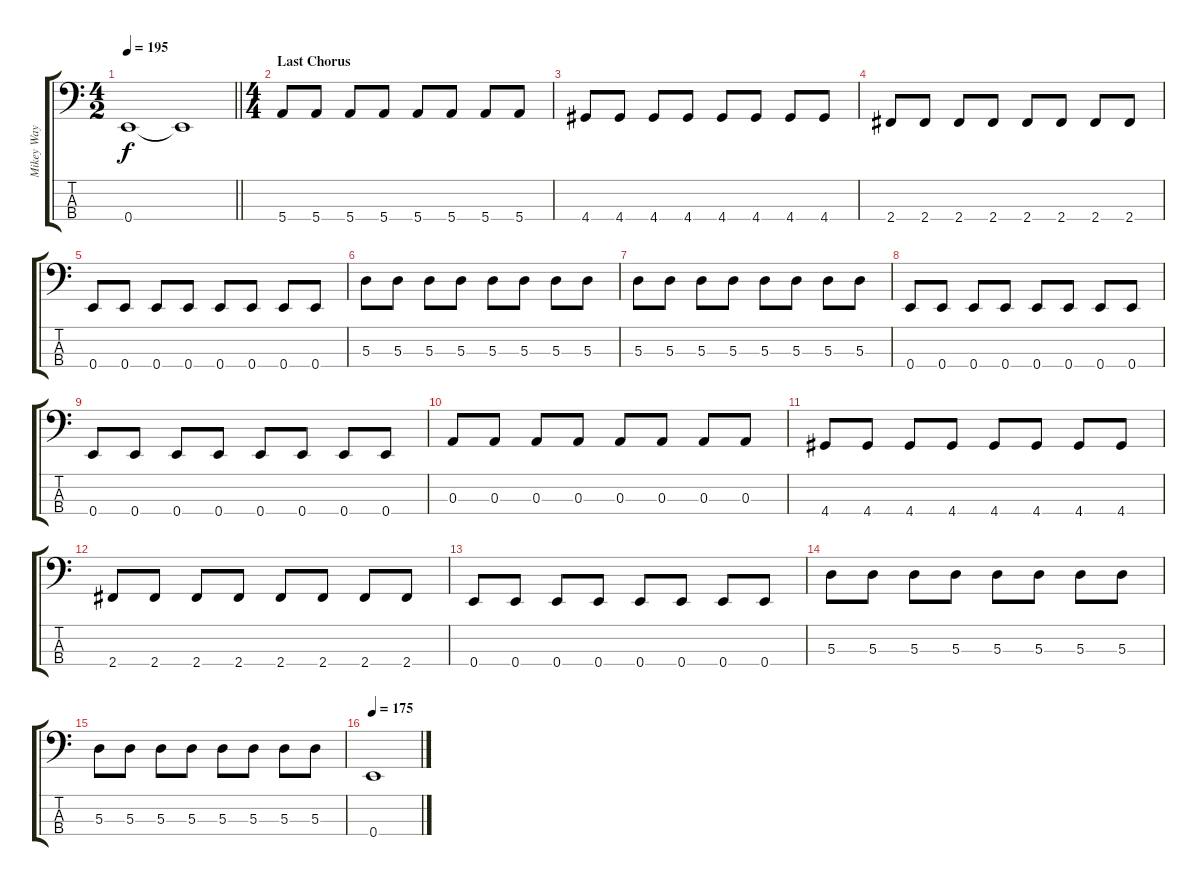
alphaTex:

\track ("Mikey Way (bass)" "Mikey Way ") {instrument electricbassfinger}
\staff {score tabs}
\tuning (G2 D2 A1 E1) {hide}
\ts (4 2)
\tempo 195
\clef f4
\barLineRight lightlight
\ks c
0.4{t}.1{dy f} 0.4{t}.1 |
\ts (4 4)
\section ("" "Last Chorus")
5.4.8 5.4.8 5.4.8 5.4.8 5.4.8 5.4.8 5.4.8 5.4.8 |
4.4.8 4.4.8 4.4.8 4.4.8 4.4.8 4.4.8 4.4.8 4.4.8 |
2.4.8 2.4.8 2.4.8 2.4.8 2.4.8 2.4.8 2.4.8 2.4.8 |
0.4.8 0.4.8 0.4.8 0.4.8 0.4.8 0.4.8 0.4.8 0.4.8 |
5.3.8 5.3.8 5.3.8 5.3.8 5.3.8 5.3.8 5.3.8 5.3.8 |
5.3.8 5.3.8 5.3.8 5.3.8 5.3.8 5.3.8 5.3.8 5.3.8 |
0.4.8 0.4.8 0.4.8 0.4.8 0.4.8 0.4.8 0.4.8 0.4.8 |
0.4.8 0.4.8 0.4.8 0.4.8 0.4.8 0.4.8 0.4.8 0.4.8 |
0.3.8 0.3.8 0.3.8 0.3.8 0.3.8 0.3.8 0.3.8 0.3.8 |
4.4.8 4.4.8 4.4.8 4.4.8 4.4.8 4.4.8 4.4.8 4.4.8 |
2.4.8 2.4.8 2.4.8 2.4.8 2.4.8 2.4.8 2.4.8 2.4.8 |
0.4.8 0.4.8 0.4.8 0.4.8 0.4.8 0.4.8 0.4.8 0.4.8 |
5.3.8 5.3.8 5.3.8 5.3.8 5.3.8 5.3.8 5.3.8 5.3.8 |
5.3.8 5.3.8 5.3.8 5.3.8 5.3.8 5.3.8 5.3.8 5.3.8 |
\tempo 175
0.4.1
